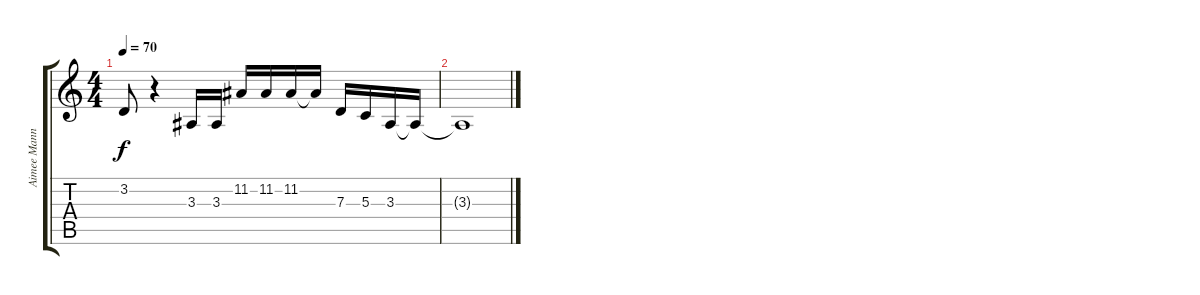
\track ("Aimee Mann" "Aimee Mann") {instrument lead8bassandlead}
\staff {score tabs}
\tuning (E4 B3 G3 D3 A2 E2) {hide}
\ts (4 4)
\tempo 70
\clef g2
\ks c
3.2.8{dy f} r.4 3.3.16 3.3.16 11.2.16 11.2.16 11.2.16 11.2{t}.16 7.3.16 5.3.16 3.3.16 3.3{t}.16 |
3.3{t}.1
